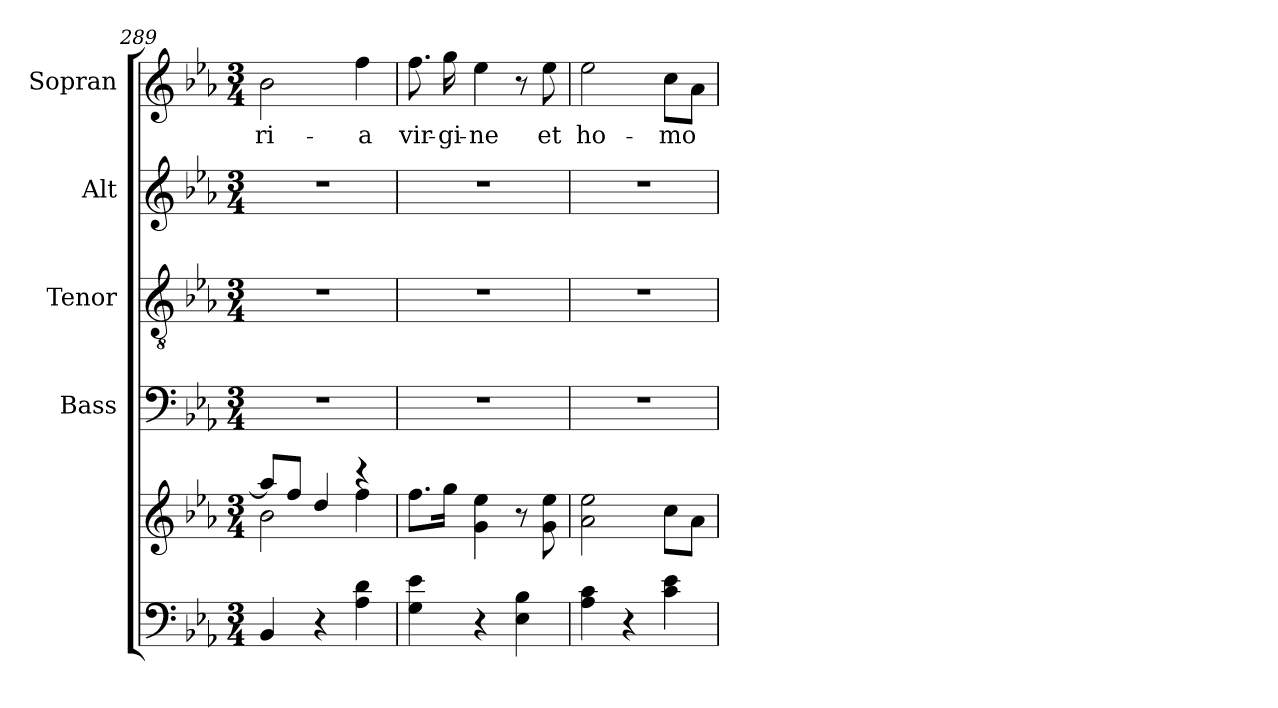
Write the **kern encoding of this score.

**kern	**kern	**kern	**kern	**kern	**kern	**text
*part5	*part5	*part4	*part3	*part2	*part1	*part1
*staff6	*staff5	*staff4	*staff3	*staff2	*staff1	*staff1
*	*	*I"Bass	*I"Tenor	*I"Alt	*I"Sopran	*
*	*	*I'B.	*I'T.	*I'A.	*I'S.	*
*clefF4	*clefG2	*clefF4	*clefGv2	*clefG2	*clefG2	*
*k[b-e-a-]	*k[b-e-a-]	*k[b-e-a-]	*k[b-e-a-]	*k[b-e-a-]	*k[b-e-a-]	*
*E-:	*E-:	*E-:	*E-:	*E-:	*E-:	*
*M3/4	*M3/4	*M3/4	*M3/4	*M3/4	*M3/4	*
=289	=289	=289	=289	=289	=289	=289
*	*^	*	*	*	*	*
!	!	!	!	!	!	!	!LO:LY:b
4BB-/	8aa-/L]	2b-\	2.r	2.r	2.r	2b-\	-ri-
.	8ff/J	.	.	.	.	.	.
4r	4dd/	.	.	.	.	.	.
!	!	!	!	!	!	!	!LO:LY:b
4A-\ 4d\	4rccc	4ff\	.	.	.	4ff\	-a
=290	=290	=290	=290	=290	=290	=290	=290
!	!	!	!	!	!	!	!LO:LY:b
*	*v	*v	*	*	*	*	*
4G\ 4e-\	8.ff\L	2.r	2.r	2.r	8.ff\	vir-
!	!	!	!	!	!	!LO:LY:b
.	16gg\Jk	.	.	.	16gg\	-gi-
!	!	!	!	!	!	!LO:LY:b
4r	4g\ 4ee-\	.	.	.	4ee-\	-ne
4E-\ 4B-\	8r	.	.	.	8r	.
!	!	!	!	!	!	!LO:LY:b
.	8g\ 8ee-\	.	.	.	8ee-\	et
=291	=291	=291	=291	=291	=291	=291
!	!	!	!	!	!	!LO:LY:b
4A-\ 4c\	2a-\ 2ee-\	2.r	2.r	2.r	2ee-\	ho-
4r	.	.	.	.	.	.
!	!	!	!	!	!	!LO:LY:b
4c\ 4e-\	8cc\L	.	.	.	8cc\L	-mo
.	8a-\J	.	.	.	8a-\J	.
=	=	=	=	=	=	=
*-	*-	*-	*-	*-	*-	*-
